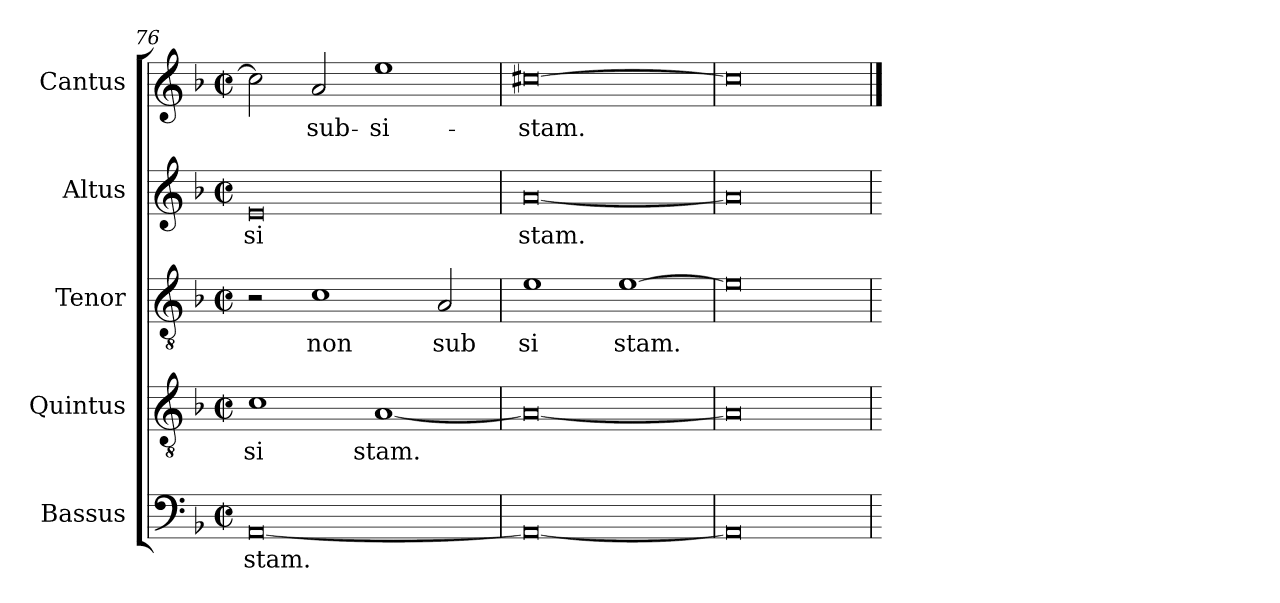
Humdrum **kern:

**kern	**text	**kern	**text	**kern	**text	**kern	**text	**kern	**text
*part5	*part5	*part4	*part4	*part3	*part3	*part2	*part2	*part1	*part1
*staff5	*staff5	*staff4	*staff4	*staff3	*staff3	*staff2	*staff2	*staff1	*staff1
*I"Bassus	*	*I"Quintus	*	*I"Tenor	*	*I"Altus	*	*I"Cantus	*
*clefF4	*	*clefGv2	*	*clefGv2	*	*clefG2	*	*clefG2	*
*k[b-]	*	*k[b-]	*	*k[b-]	*	*k[b-]	*	*k[b-]	*
*F:	*	*F:	*	*F:	*	*F:	*	*F:	*
*M2/2	*	*M2/2	*	*M2/2	*	*M2/2	*	*M2/2	*
*met(c|)	*	*met(c|)	*	*met(c|)	*	*met(c|)	*	*met(c|)	*
=76	=76	=76	=76	=76	=76	=76	=76	=76	=76
!	!LO:LY:b	!	!LO:LY:b:cj	!	!	!	!LO:LY:b:cj	!	!
[<0AA	stam.	1c	si	2r	.	0e	si	2cc\]	.
!	!	!	!	!	!LO:LY:b:cj	!	!	!	!LO:LY:b:cj
.	.	.	.	1c	non	.	.	2a/	sub-
!	!	!	!LO:LY:b	!	!	!	!	!	!LO:LY:b:cj
.	.	[<1A	stam.	.	.	.	.	1ee	-si-
!	!	!	!	!	!LO:LY:b:cj	!	!	!	!
.	.	.	.	2A/	sub	.	.	.	.
=77	=77	=77	=77	=77	=77	=77	=77	=77	=77
!	!	!	!	!	!LO:LY:b:cj	!	!LO:LY:b	!	!LO:LY:b
0AA_<	.	0A_<	.	1e	si	[<0a	stam.	[>0cc#X	-stam.
!	!	!	!	!	!LO:LY:b	!	!	!	!
.	.	.	.	[>1e	stam.	.	.	.	.
=78	=78	=78	=78	=78	=78	=78	=78	=78	=78
0AA]	.	0A]	.	0e]	.	0a]	.	0cc#]	.
=	==	=	==	=	==	=	==	==	==
*-	*-	*-	*-	*-	*-	*-	*-	*-	*-
